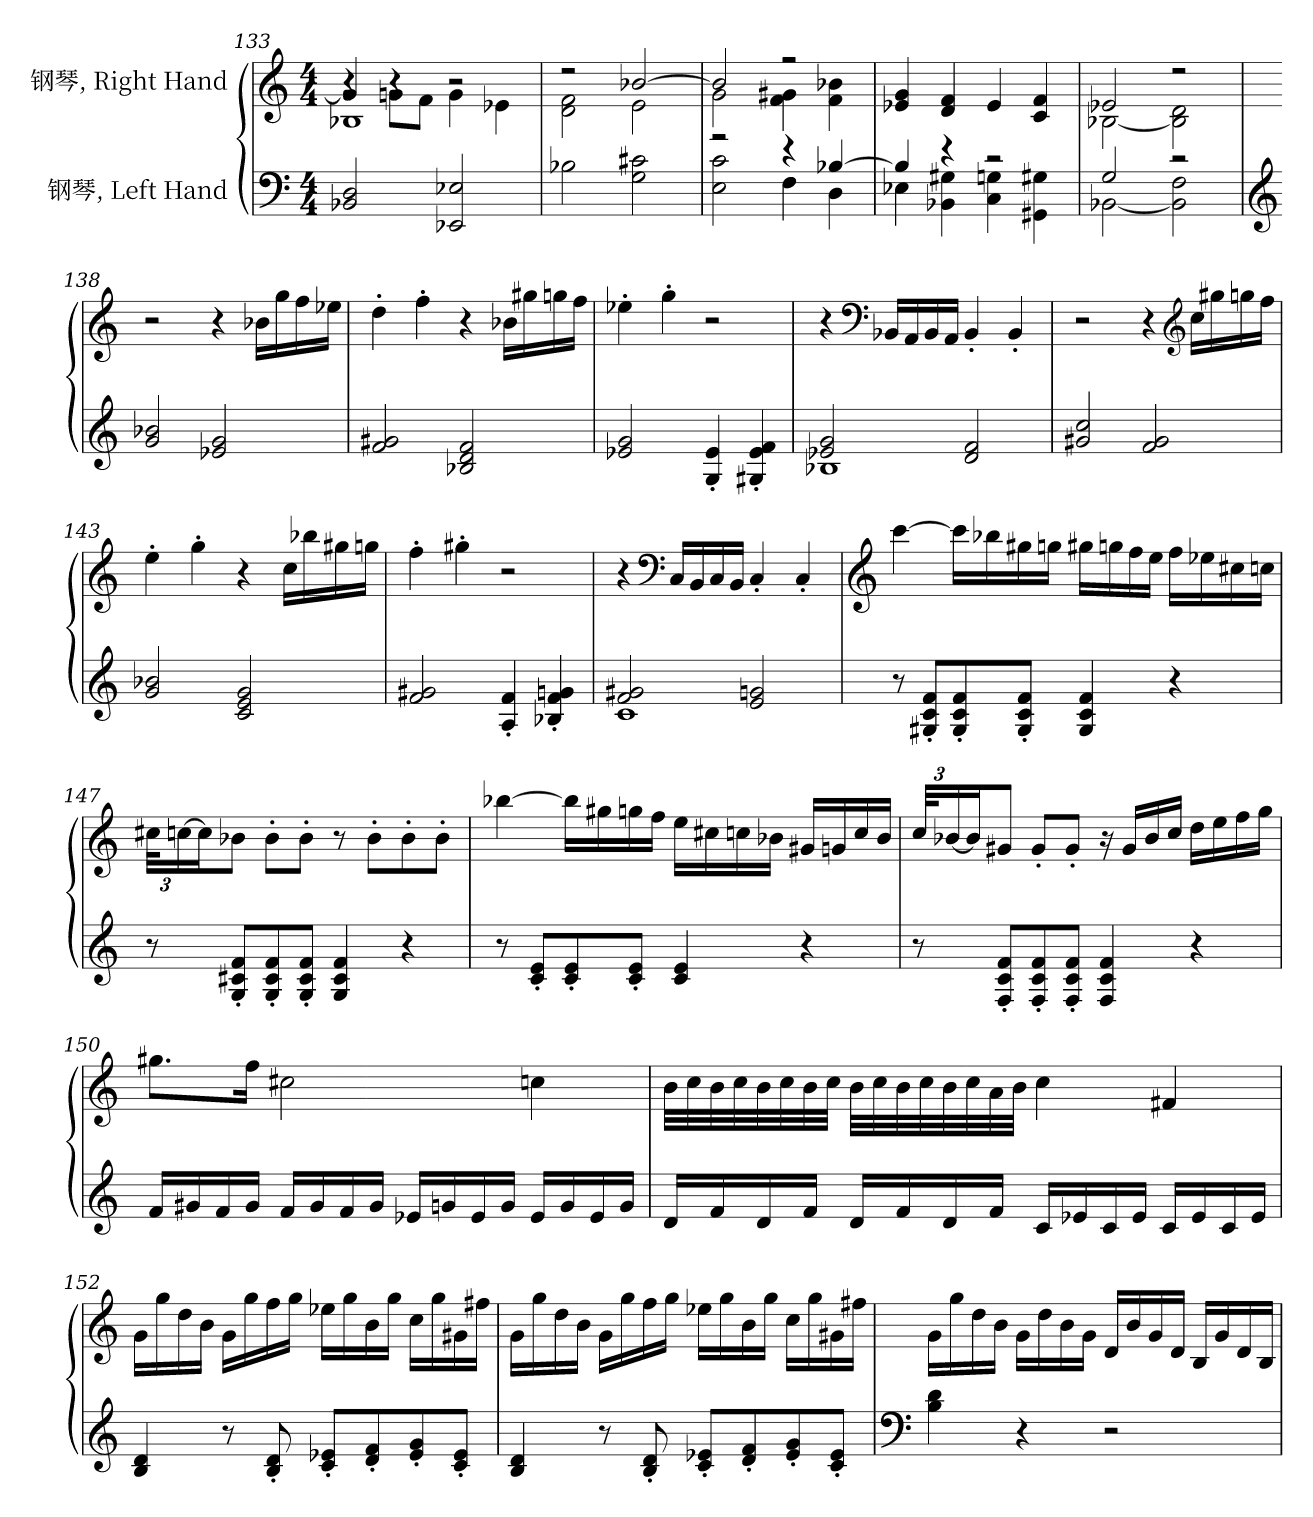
**kern	**kern
*part2	*part1
*staff2	*staff1
*I"钢琴, Left Hand	*I"钢琴, Right Hand
*clefF4	*clefG2
*k[]	*k[]
*M4/4	*M4/4
=133	=133
*	*^
*	*	*^
2BB-X/ 2D/	4g#/]	4r	1B-X
.	4r	8gn\L	.
.	.	8f\J	.
2EE-X/ 2E-X/	2r	4g\	.
.	.	4e-X\	.
*	*	*v	*v
=134	=134	=134
2B-X\	2r	2d\ 2f\
2G\ 2c#X\	[2b-X/	2e\
=135	=135	=135
*^	*	*
2r	2E\ 2c\	2b-/]	2g\
4r	4F\	2r	4f\ 4g#X\
[4B-X/	4D\	.	4f\ 4b-X\
*	*	*v	*v
=136	=136	=136
4B-/]	4E-X\	4e-X/ 4g/
4r	4BB-X\ 4G#X\	4d/ 4f/
2r	4C\ 4Gn\	4e-/
.	4GG#X\ 4G#X\	4c/ 4f/
=137	=137	=137
*	*	*^
2G/	[2BB-X\	2e-X/	[2B-X\
2r	2BB-\] 2F\	2r	2B-\] 2d\
*v	*v	*	*
*	*v	*v
!!LO:PB:g=z
=138	=138
*clefG2	*
2g/ 2b-X/	2r
2e-X/ 2g/	4r
.	16b-X\LL
.	16gg\
.	16ff\
.	16ee-X\JJ
=139	=139
2f/ 2g#X/	4dd'\
.	4ff'\
2B-X/ 2d/ 2f/	4r
.	16b-X\LL
.	16gg#X\
.	16ggn\
.	16ff\JJ
=140	=140
2e-X/ 2g/	4ee-X'\
.	4gg'\
4G/' 4e-/'	2r
4G#X/' 4e-/' 4f/'	.
=141	=141
*^	*
2e-X/ 2g/	1B-X	4r
*	*	*clefF4
.	.	16BB-X/LL
.	.	16AA/
.	.	16BB-/
.	.	16AA/JJ
2d/ 2f/	.	4BB-'/
.	.	4BB-'/
*v	*v	*
!!LO:LB:g=z
=142	=142
2g#X/ 2cc/	2r
2f/ 2g#/	4r
*	*clefG2
.	16cc\LL
.	16gg#X\
.	16ggn\
.	16ff\JJ
=143	=143
2g/ 2b-X/	4ee'\
.	4gg'\
2c/ 2e/ 2g/	4r
.	16cc\LL
.	16bb-X\
.	16gg#X\
.	16ggn\JJ
=144	=144
2f/ 2g#X/	4ff'\
.	4gg#X'\
4A/' 4f/'	2r
4B-X/' 4f/' 4gn/'	.
=145	=145
*^	*
2f/ 2g#X/	1c	4r
*	*	*clefF4
.	.	16C/LL
.	.	16BB/
.	.	16C/
.	.	16BB/JJ
2e/ 2gn/	.	4C'/
.	.	4C'/
*v	*v	*
!!LO:LB:g=z
=146	=146
*	*clefG2
*	*MM114
8r	[4ccc\
8G#X/' 8c/' 8f/'L	.
8G#/' 8c/' 8f/'	16ccc\LL]
.	16bb-X\
8G#/' 8c/' 8f/'J	16gg#X\
.	16ggn\JJ
4G#/ 4c/ 4f/	16gg#X\LL
.	16ggn\
.	16ff\
.	16ee\JJ
4r	16ff\LL
.	16ee-X\
.	16cc#X\
.	16ccn\JJ
=147	=147
*	*Xbrackettup
8r	48cc#X\KLL
.	[24ccn\
.	16cc\J]
8G/' 8c#X/' 8f/'L	8b-X\J
8G/' 8c#/' 8f/'	8b-'\L
8G/' 8c#/' 8f/'J	8b-'\J
4G/ 4c#/ 4f/	8r
.	8b-'\L
4r	8b-'\
.	8b-'\J
!!LO:LB:g=z
=148	=148
8r	[4bb-X\
8c/' 8e/'L	.
8c/' 8e/'	16bb-\LL]
.	16gg#X\
8c/' 8e/'J	16ggn\
.	16ff\JJ
4c/ 4e/	16ee\LL
.	16cc#X\
.	16ccn\
.	16b-X\JJ
4r	16g#X/LL
.	16gn/
.	16cc/
.	16b-/JJ
=149	=149
8r	48cc/KLL
.	[24b-X/
.	16b-/J]
8F/' 8c/' 8f/'L	8g#X/J
8F/' 8c/' 8f/'	8g#'/L
8F/' 8c/' 8f/'J	8g#'/J
4F/ 4c/ 4f/	16r
.	16g#/LL
.	16b-/
.	16cc/JJ
4r	16dd\LL
.	16ee\
.	16ff\
.	16gg\JJ
!!LO:LB:g=z
=150	=150
16f/LL	8.gg#X\L
16g#X/	.
16f/	.
16g#/JJ	16ff\Jk
16f/LL	2cc#X\
16g#/	.
16f/	.
16g#/JJ	.
16e-X/LL	.
16gn/	.
16e-/	.
16g/JJ	.
16e-/LL	4ccn\
16g/	.
16e-/	.
16g/JJ	.
=151	=151
16d/LL	32b\LLL
.	32cc\
16f/	32b\
.	32cc\
16d/	32b\
.	32cc\
16f/JJ	32b\
.	32cc\JJJ
16d/LL	32b\LLL
.	32cc\
16f/	32b\
.	32cc\
16d/	32b\
.	32cc\
*	*MM112
16f/JJ	32a\
.	32b\JJJ
*	*MM114
16c/LL	4cc\
16e-X/	.
16c/	.
16e-/JJ	.
16c/LL	4f#X/
16e-/	.
16c/	.
16e-/JJ	.
!!LO:LB:g=z
=152	=152
*	*MM108
4B/ 4d/	16g\LL
.	16gg\
.	16dd\
.	16b\JJ
8r	16g\LL
.	16gg\
8B/' 8d/'	16ff\
.	16gg\JJ
8c/' 8e-X/'L	16ee-X\LL
.	16gg\
8d/' 8f/'	16b\
.	16gg\JJ
8e-/' 8g/'	16cc\LL
.	16gg\
8c/' 8e-/'J	16g#X\
.	16ff#X\JJ
=153	=153
4B/ 4d/	16g\LL
.	16gg\
.	16dd\
.	16b\JJ
8r	16g\LL
.	16gg\
8B/' 8d/'	16ff\
.	16gg\JJ
8c/' 8e-X/'L	16ee-X\LL
.	16gg\
8d/' 8f/'	16b\
.	16gg\JJ
8e-/' 8g/'	16cc\LL
.	16gg\
8c/' 8e-/'J	16g#X\
.	16ff#X\JJ
!!LO:PB:g=z
=154	=154
*clefF4	*
*	*MM118
4B\ 4d\	16g\LL
.	16gg\
.	16dd\
.	16b\JJ
4r	16g\LL
.	16dd\
.	16b\
.	16g\JJ
2r	16d/LL
.	16b/
.	16g/
.	16d/JJ
.	16B/LL
.	16g/
.	16d/
.	16B/JJ
=	=
*-	*-
